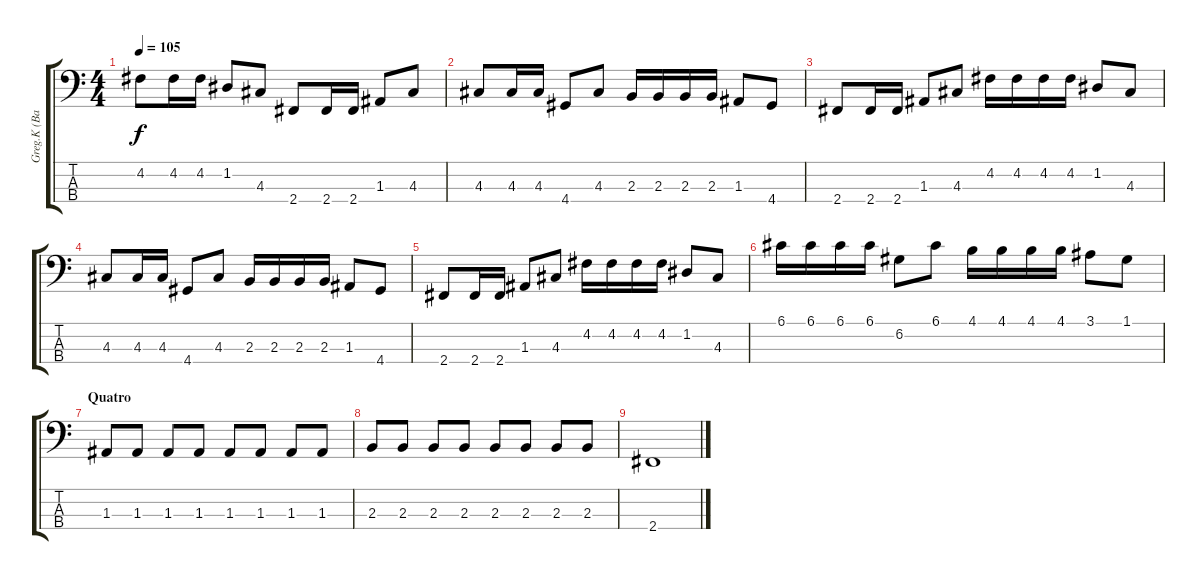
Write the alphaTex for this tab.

\track ("Greg.K (Bass)" "Greg.K (Ba") {instrument electricbasspick}
\staff {score tabs}
\tuning (G2 D2 A1 E1) {hide}
\ts (4 4)
\tempo 105
\clef f4
\ks c
4.2.8{dy f} 4.2.16 4.2.16 1.2.8 4.3.8 2.4.8 2.4.16 2.4.16 1.3.8 4.3.8 |
4.3.8 4.3.16 4.3.16 4.4.8 4.3.8 2.3.16 2.3.16 2.3.16 2.3.16 1.3.8 4.4.8 |
2.4.8 2.4.16 2.4.16 1.3.8 4.3.8 4.2.16 4.2.16 4.2.16 4.2.16 1.2.8 4.3.8 |
4.3.8 4.3.16 4.3.16 4.4.8 4.3.8 2.3.16 2.3.16 2.3.16 2.3.16 1.3.8 4.4.8 |
2.4.8 2.4.16 2.4.16 1.3.8 4.3.8 4.2.16 4.2.16 4.2.16 4.2.16 1.2.8 4.3.8 |
6.1.16 6.1.16 6.1.16 6.1.16 6.2.8 6.1.8 4.1.16 4.1.16 4.1.16 4.1.16 3.1.8 1.1.8 |
\section ("" "Quatro")
1.3.8 1.3.8 1.3.8 1.3.8 1.3.8 1.3.8 1.3.8 1.3.8 |
2.3.8 2.3.8 2.3.8 2.3.8 2.3.8 2.3.8 2.3.8 2.3.8 |
2.4.1
